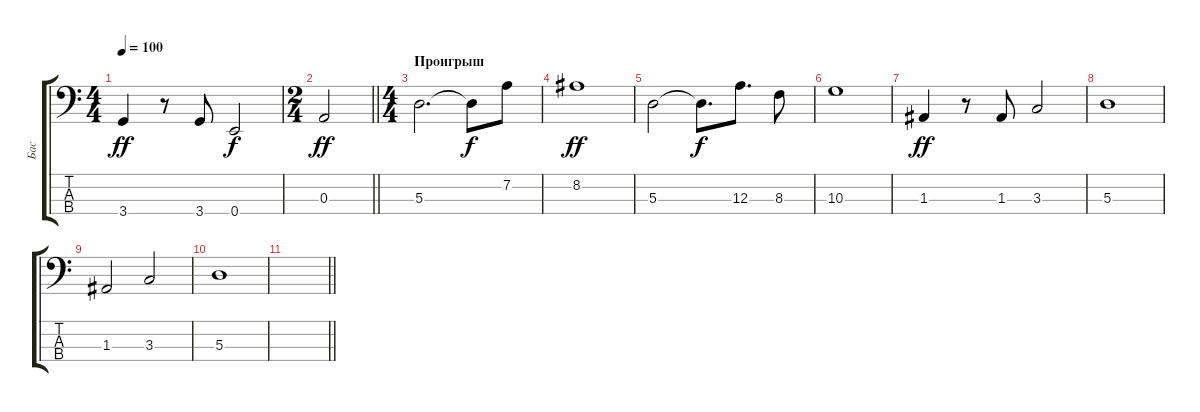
\track ("Бас" "Бас") {instrument electricbassfinger}
\staff {score tabs}
\tuning (G2 D2 A1 E1) {hide}
\ts (4 4)
\tempo 100
\clef f4
\ks c
3.4.4{dy ff} r.8 3.4.8 0.4.2{dy f} |
\ts (2 4)
\barLineRight lightlight
0.3.2{dy ff} |
\ts (4 4)
\section ("" "Проигрыш")
5.3.2{d} 5.3{t}.8{dy f} 7.2.8 |
8.2.1{dy ff} |
5.3.2 5.3{t}.8{d dy f} 12.3.8{d} 8.3.8 |
10.3.1 |
1.3.4{dy ff} r.8 1.3.8 3.3.2 |
5.3.1 |
1.3.2 3.3.2 |
5.3.1 |
\barLineRight lightlight
